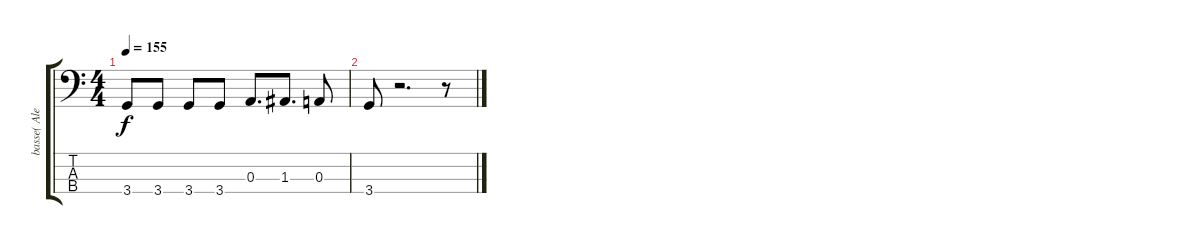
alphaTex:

\track ("basse( Alex )" "basse( Ale") {instrument electricbasspick}
\staff {score tabs}
\tuning (G2 D2 A1 E1) {hide}
\ts (4 4)
\tempo 155
\clef f4
\ks c
3.4.8{dy f} 3.4.8 3.4.8 3.4.8 0.3.8{d} 1.3.8{d} 0.3.8 |
3.4.8 r.2{d} r.8
